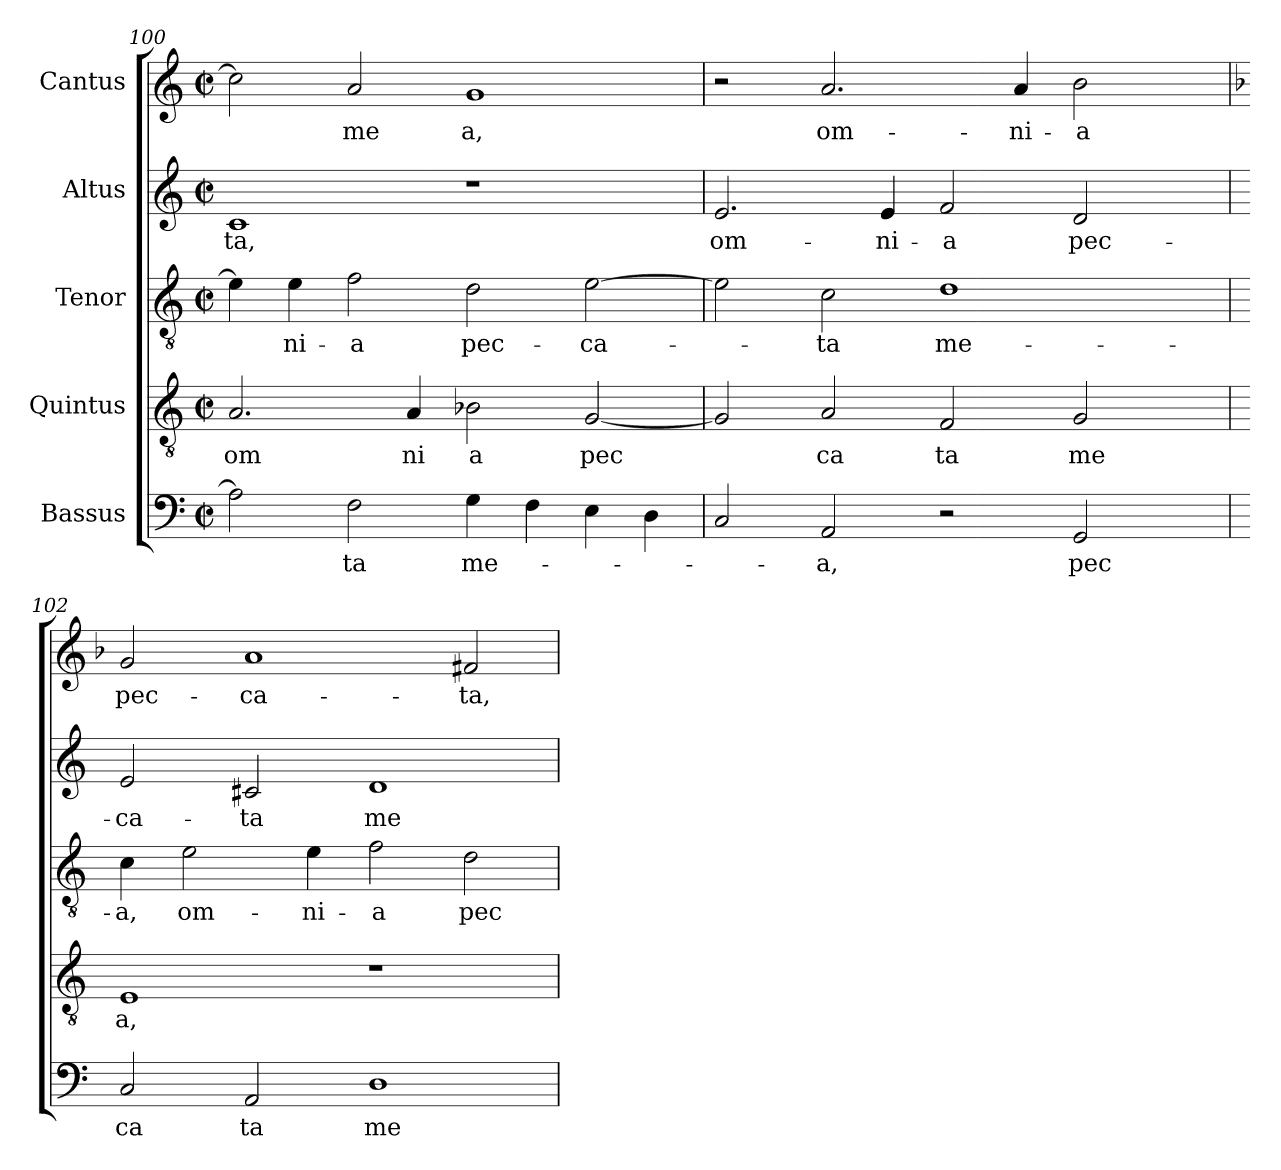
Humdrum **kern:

**kern	**text	**kern	**text	**kern	**text	**kern	**text	**kern	**text
*part5	*part5	*part4	*part4	*part3	*part3	*part2	*part2	*part1	*part1
*staff5	*staff5	*staff4	*staff4	*staff3	*staff3	*staff2	*staff2	*staff1	*staff1
*I"Bassus	*	*I"Quintus	*	*I"Tenor	*	*I"Altus	*	*I"Cantus	*
*clefF4	*	*clefGv2	*	*clefGv2	*	*clefG2	*	*clefG2	*
*M2/2	*	*M2/2	*	*M2/2	*	*M2/2	*	*M2/2	*
*met(c|)	*	*met(c|)	*	*met(c|)	*	*met(c|)	*	*met(c|)	*
=100	=100	=100	=100	=100	=100	=100	=100	=100	=100
!	!	!	!LO:LY:b:cj	!	!	!	!LO:LY:b:cj	!	!
2A\]	.	2.A/	om	4e\]	.	1c	-ta,	2cc\]	.
!	!	!	!	!	!LO:LY:b:cj	!	!	!	!
.	.	.	.	4e\	-ni-	.	.	.	.
!	!LO:LY:b:cj	!	!	!	!LO:LY:b:cj	!	!	!	!LO:LY:b:cj
2F\	-ta	.	.	2f\	-a	.	.	2a/	me
!	!	!	!LO:LY:b:cj	!	!	!	!	!	!
.	.	4A/	ni	.	.	.	.	.	.
!	!LO:LY:b	!	!LO:LY:b:cj	!	!LO:LY:b:cj	!	!	!	!LO:LY:b:cj
4G\	me-	2B-\	a	2d\	pec-	1r	.	1g	a,
4F\	.	.	.	.	.	.	.	.	.
!	!	!	!LO:LY:b	!	!LO:LY:b:cj	!	!	!	!
4E\	.	[>2G/	pec	[>2e\	-ca-	.	.	.	.
4D\	.	.	.	.	.	.	.	.	.
!!LO:LB:g=z
=101	=101	=101	=101	=101	=101	=101	=101	=101	=101
!	!	!	!	!	!	!	!LO:LY:b:cj	!	!
*	*	*^	*	*^	*	*	*	*	*
2C/	.	2G/]	32.ryy	.	2e\]	32.ryy	.	2.e/	om-	2r	.
.	.	.	1ryy	.	.	1ryy	.	.	.	.	.
!	!LO:LY:b:cj	!	!	!LO:LY:b:cj	!	!	!LO:LY:b:cj	!	!	!	!LO:LY:b:cj
2AA/	-a,	2A/	.	ca	2c\	.	-ta	.	.	2.a/	om-
!	!	!	!	!	!	!	!	!	!LO:LY:b:cj	!	!
.	.	.	.	.	.	.	.	4e/	-ni-	.	.
!	!	!	!	!LO:LY:b:cj	!	!	!LO:LY:b:cj	!	!LO:LY:b:cj	!	!
2r	.	2F/	.	ta	1d	.	me-	2f/	-a	.	.
.	.	.	2ryy	.	.	2ryy	.	.	.	.	.
!	!	!	!	!	!	!	!	!	!	!	!LO:LY:b:cj
.	.	.	.	.	.	.	.	.	.	4a/	-ni-
!	!LO:LY:b:cj	!	!	!LO:LY:b:cj	!	!	!	!	!LO:LY:b:cj	!	!LO:LY:b:cj
2GG/	pec	2G/	.	me	.	.	.	2d/	pec-	2b\	-a
.	.	.	4ryy	.	.	4ryy	.	.	.	.	.
.	.	.	8ryy	.	.	8ryy	.	.	.	.	.
.	.	.	16ryy	.	.	16ryy	.	.	.	.	.
.	.	.	64ryy	.	.	64ryy	.	.	.	.	.
*	*	*v	*v	*	*	*	*	*	*	*	*
*	*	*	*	*v	*v	*	*	*	*	*
=102	=102	=102	=102	=102	=102	=102	=102	=102	=102
*	*	*	*	*	*	*	*	*k[b-]	*
*	*	*	*	*	*	*	*	*F:	*
*	*	*^	*	*^	*	*	*	*	*
!	!LO:LY:b:cj	!	!	!LO:LY:b:cj	!	!	!LO:LY:b:cj	!	!LO:LY:b:cj	!	!LO:LY:b:cj
*	*	*v	*v	*	*	*	*	*	*	*	*
*	*	*	*	*v	*v	*	*	*	*	*
2C/	ca	1E	a,	4c\	-a,	2e/	-ca-	2g/	pec-
!	!	!	!	!	!LO:LY:b:cj	!	!	!	!
.	.	.	.	2e\	om-	.	.	.	.
!	!LO:LY:b:cj	!	!	!	!	!	!LO:LY:b:cj	!	!LO:LY:b:cj
2AA/	ta	.	.	.	.	2c#X/	-ta	1a	-ca-
!	!	!	!	!	!LO:LY:b:cj	!	!	!	!
.	.	.	.	4e\	-ni-	.	.	.	.
!	!LO:LY:b:cj	!	!	!	!LO:LY:b:cj	!	!LO:LY:b:cj	!	!
1D	me	1r	.	2f\	-a	1d	me-	.	.
!	!	!	!	!	!LO:LY:b:cj	!	!	!	!LO:LY:b:cj
.	.	.	.	2d\	pec-	.	.	2f#X/	-ta,
=	=	=	=	=	=	=	=	=	=
*-	*-	*-	*-	*-	*-	*-	*-	*-	*-
